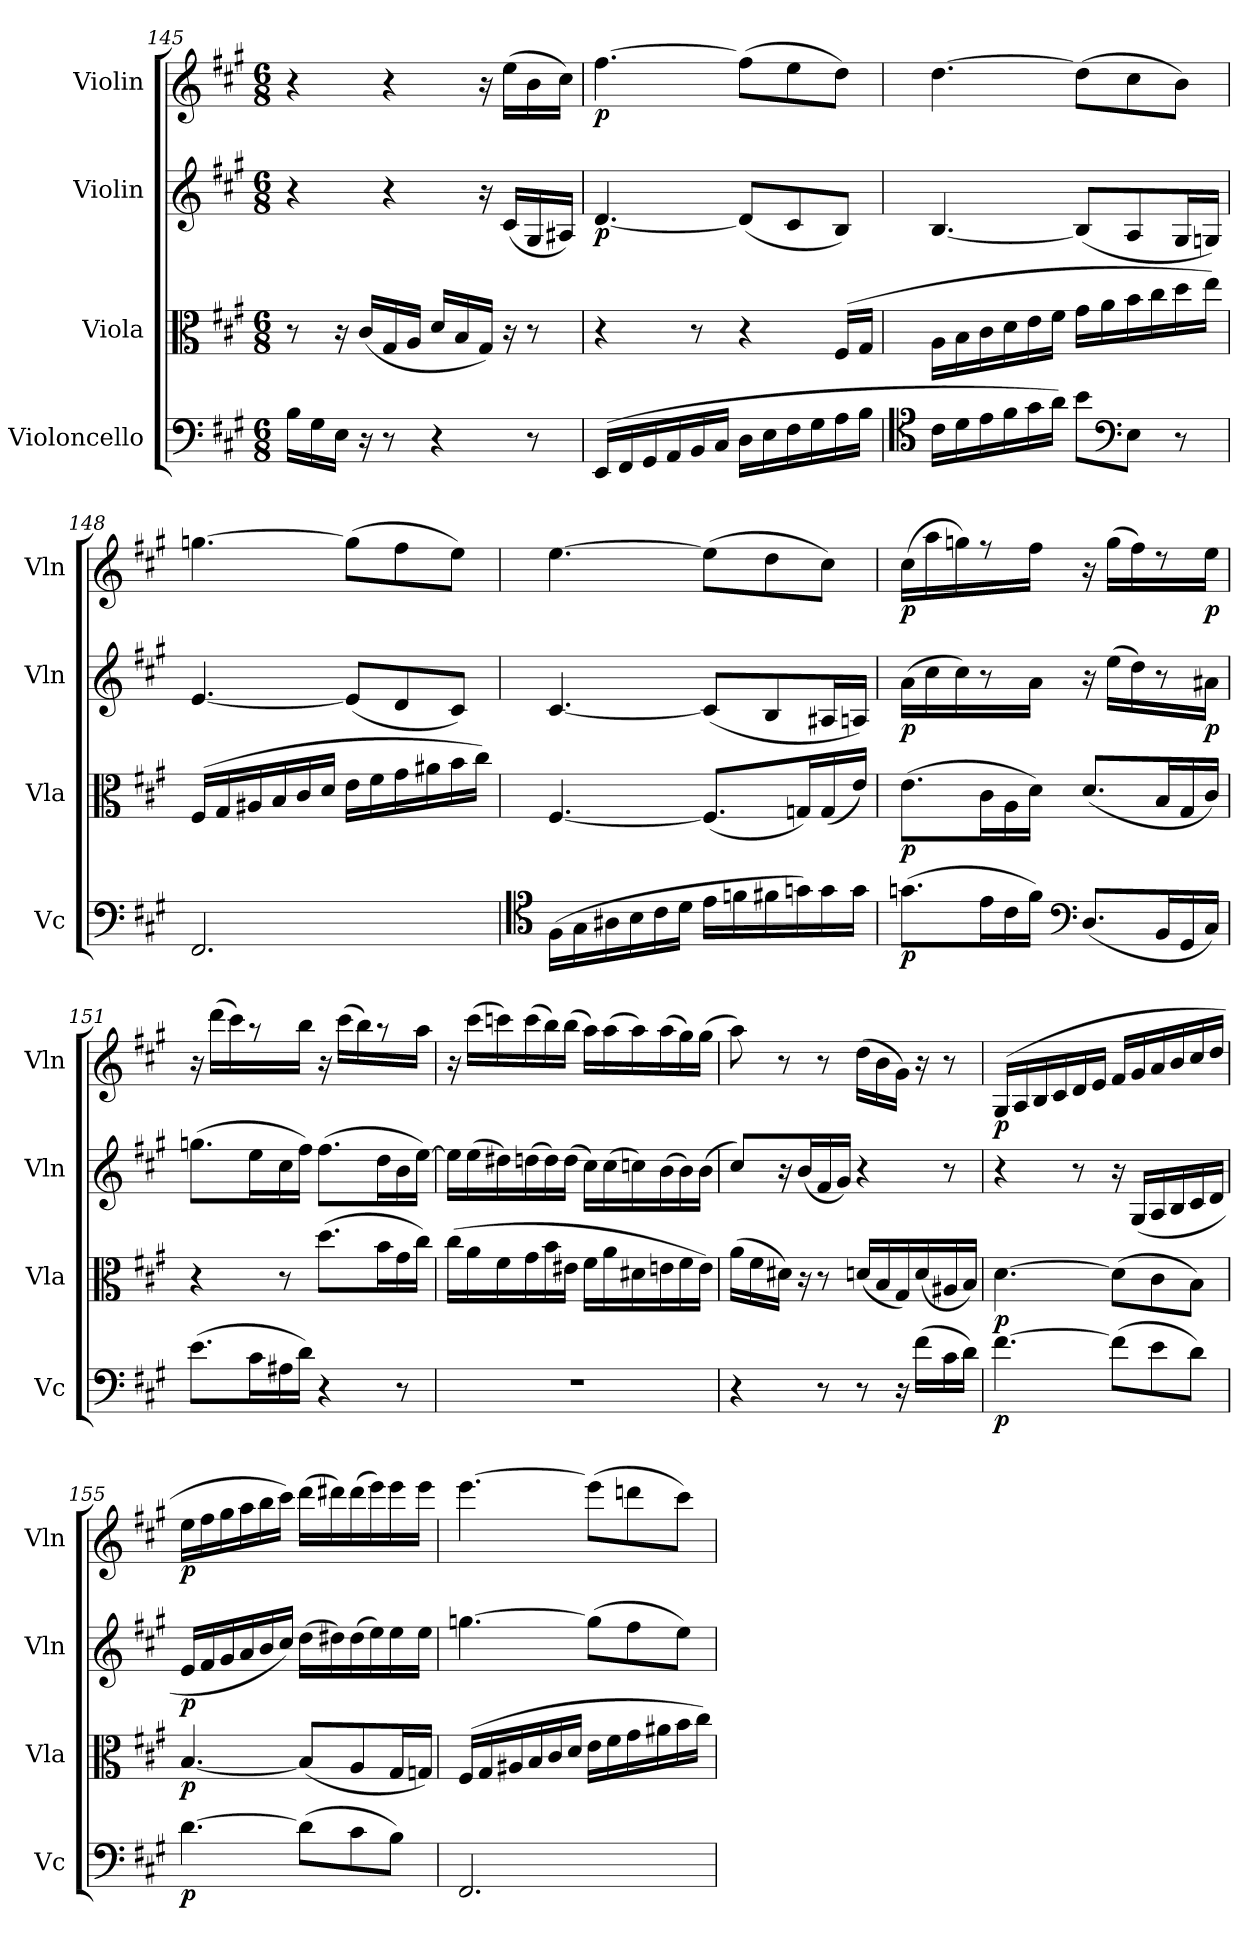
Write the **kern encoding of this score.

**kern	**dynam	**kern	**dynam	**kern	**dynam	**kern	**dynam
*part4	*part4	*part3	*part3	*part2	*part2	*part1	*part1
*staff4	*staff4	*staff3	*staff3	*staff2	*staff2	*staff1	*staff1
*I"Violoncello	*	*I"Viola	*	*I"Violin	*	*I"Violin	*
*I'Vc	*	*I'Vla	*	*I'Vln	*	*I'Vln	*
*clefF4	*	*clefC3	*	*clefG2	*	*clefG2	*
*k[f#c#g#]	*	*k[f#c#g#]	*	*k[f#c#g#]	*	*k[f#c#g#]	*
*A:	*	*A:	*	*A:	*	*A:	*
*M6/8	*	*M6/8	*	*M6/8	*	*M6/8	*
=145	=145	=145	=145	=145	=145	=145	=145
16B\LL	.	8r	.	4r	.	4r	.
16G#\	.	.	.	.	.	.	.
16E\JJ	.	16r	.	.	.	.	.
16r	.	(16c#/LL	.	.	.	.	.
8r	.	16G#/	.	4r	.	4r	.
.	.	16A/JJ	.	.	.	.	.
4r	.	16d/LL	.	.	.	.	.
.	.	16B/	.	.	.	.	.
.	.	16G#/JJ)	.	16r	.	16r	.
.	.	16r	.	(16c#/LL	.	(16ee\LL	.
8r	.	8r	.	16G#/	.	16b\	.
.	.	.	.	16A#X/JJ)	.	16cc#\JJ)	.
=146	=146	=146	=146	=146	=146	=146	=146
(16EE/LL	.	4r	.	[4.d/	p	[4.ff#\	p
16FF#/	.	.	.	.	.	.	.
16GG#/	.	.	.	.	.	.	.
16AA/	.	.	.	.	.	.	.
16BB/	.	8r	.	.	.	.	.
16C#/JJ	.	.	.	.	.	.	.
16D\LL	.	4r	.	(8d/L]	.	(8ff#\L]	.
16E\	.	.	.	.	.	.	.
16F#\	.	.	.	8c#/	.	8ee\	.
16G#\	.	.	.	.	.	.	.
16A\	.	(16F#/LL	.	8B/J)	.	8dd\J)	.
16B\JJ	.	16G#/JJ	.	.	.	.	.
=147	=147	=147	=147	=147	=147	=147	=147
*clefC4	*	*	*	*	*	*	*
16c#\LL	.	16A\LL	.	[4.B/	.	[4.dd\	.
16d\	.	16B\	.	.	.	.	.
16e\	.	16c#\	.	.	.	.	.
16f#\	.	16d\	.	.	.	.	.
16g#\	.	16e\	.	.	.	.	.
16a\JJ)	.	16f#\JJ	.	.	.	.	.
8b\L	.	16g#\LL	.	(8B/L]	.	(8dd\L]	.
.	.	16a\	.	.	.	.	.
*clefF4	*	*	*	*	*	*	*
8E\J	.	16b\	.	8A/	.	8cc#\	.
.	.	16cc#\	.	.	.	.	.
8r	.	16dd\	.	16G#/L	.	8b\J)	.
.	.	16ee\JJ)	.	16Gn/JJ)	.	.	.
=148	=148	=148	=148	=148	=148	=148	=148
2.FF#/	.	(16F#/LL	.	[4.e/	.	[4.ggn\	.
.	.	16G#/	.	.	.	.	.
.	.	16A#X/	.	.	.	.	.
.	.	16B/	.	.	.	.	.
.	.	16c#/	.	.	.	.	.
.	.	16d/JJ	.	.	.	.	.
.	.	16e\LL	.	(8e/L]	.	(8gg\L]	.
.	.	16f#\	.	.	.	.	.
.	.	16g#\	.	8d/	.	8ff#\	.
.	.	16a#X\	.	.	.	.	.
.	.	16b\	.	8c#/J)	.	8ee\J)	.
.	.	16cc#\JJ)	.	.	.	.	.
=149	=149	=149	=149	=149	=149	=149	=149
*clefC4	*	*	*	*	*	*	*
(16F#\LL	.	[4.F#/	.	[4.c#/	.	[4.ee\	.
16G#\	.	.	.	.	.	.	.
16A#X\	.	.	.	.	.	.	.
16B\	.	.	.	.	.	.	.
16c#\	.	.	.	.	.	.	.
16d\JJ	.	.	.	.	.	.	.
16e\LL	.	(8.F#/L]	.	(8c#/L]	.	(8ee\L]	.
16fn\	.	.	.	.	.	.	.
16f#X\	.	.	.	8B/	.	8dd\	.
16gn\)	.	16Gn/L)	.	.	.	.	.
16g\	.	(16G/	.	16A#X/L	.	8cc#\J)	.
16g\JJ	.	16e/JJ)	.	16An/JJ)	.	.	.
=150	=150	=150	=150	=150	=150	=150	=150
(8.gn\L	p	(8.e\L	p	(16a\LL	p	(16cc#\LL	p
.	.	.	.	16cc#\	.	16aa\	.
.	.	.	.	16cc#\)	.	16ggn\)	.
16e\L	.	16c#\L	.	8r	.	8r	.
16c#\	.	16A\	.	.	.	.	.
16f#\JJ)	.	16d\JJ)	.	16a\JJ	.	16ff#\JJ	.
*clefF4	*	*	*	*	*	*	*
(8.D/L	.	(8.d/L	.	16r	.	16r	.
.	.	.	.	(16ee\LL	.	(16gg\LL	.
.	.	.	.	16dd\)	.	16ff#\)	.
16BB/L	.	16B/L	.	8r	.	8r	.
16GG#/	.	16G#/	.	.	.	.	.
16C#/JJ)	.	16c#/JJ)	.	16a#X\JJ	p	16ee\JJ	p
=151	=151	=151	=151	=151	=151	=151	=151
(8.e\L	.	4r	.	(8.ggn\L	.	16r	.
.	.	.	.	.	.	(16ddd\LL	.
.	.	.	.	.	.	16ccc#\)	.
16c#\L	.	.	.	16ee\L	.	8r	.
16A#X\	.	8r	.	16cc#\	.	.	.
16d\JJ)	.	.	.	16ff#\JJ)	.	16bb\JJ	.
4r	.	(8.dd\L	.	(8.ff#\L	.	16r	.
.	.	.	.	.	.	(16ccc#\LL	.
.	.	.	.	.	.	16bb\)	.
.	.	16b\L	.	16dd\L	.	8r	.
8r	.	16g#\	.	16b\	.	.	.
.	.	16cc#\JJ)	.	[16ee\JJ)	.	16aa\JJ	.
=152	=152	=152	=152	=152	=152	=152	=152
2.r	.	(16cc#\LL	.	16ee\LL]	.	16r	.
.	.	16a\	.	(16ee\	.	(16ccc#\LL	.
.	.	16f#\	.	16dd#X\)	.	16cccn\)	.
.	.	16g#\	.	(16ddn\	.	(16ccc\	.
.	.	16b\	.	16dd\)	.	16bb\)	.
.	.	16e#X\JJ	.	(16dd\JJ	.	(16bb\JJ	.
.	.	16f#\LL	.	16cc#\LL)	.	16aa\LL)	.
.	.	16a\	.	(16cc#\	.	(16aa\	.
.	.	16d#X\	.	16ccn\)	.	16aa\)	.
.	.	16en\	.	(16b\	.	(16aa\	.
.	.	16f#\	.	16b\)	.	16gg#\)	.
.	.	16e\JJ)	.	(16b\JJ	.	(16gg#\JJ	.
=153	=153	=153	=153	=153	=153	=153	=153
4r	.	(16a\LL	.	8cc#/L)	.	8aa\)	.
.	.	16f#\	.	.	.	.	.
.	.	16d#X\JJ)	.	16r	.	8r	.
.	.	16r	.	(16b/L	.	.	.
8r	.	8r	.	16f#/	.	8r	.
.	.	.	.	16g#/JJ)	.	.	.
8r	.	(16dn/LL	.	4r	.	(16dd\LL	.
.	.	16B/	.	.	.	16b\	.
16r	.	16G#/)	.	.	.	16g#\JJ)	.
(16f#\LL	.	(16d/	.	.	.	16r	.
16c#\	.	16A#X/	.	8r	.	8r	.
16d\JJ)	.	16B/JJ)	.	.	.	.	.
=154	=154	=154	=154	=154	=154	=154	=154
[4.f#\	p	[4.d\	p	4r	.	(16G#/LL	p
.	.	.	.	.	.	16A/	.
.	.	.	.	.	.	16B/	.
.	.	.	.	.	.	16c#/	.
.	.	.	.	8r	.	16d/	.
.	.	.	.	.	.	16e/JJ	.
(8f#\L]	.	(8d\L]	.	16r	.	16f#/LL	.
.	.	.	.	(16G#/LL	.	16g#/	.
8e\	.	8c#\	.	16A/	.	16a/	.
.	.	.	.	16B/	.	16b/	.
8d\J)	.	8B\J)	.	16c#/	.	16cc#/	.
.	.	.	.	16d/JJ	.	16dd/JJ	.
=155	=155	=155	=155	=155	=155	=155	=155
[4.d\	p	[4.B/	p	16e/LL	p	16ee\LL	p
.	.	.	.	16f#/	.	16ff#\	.
.	.	.	.	16g#/	.	16gg#\	.
.	.	.	.	16a/	.	16aa\	.
.	.	.	.	16b/	.	16bb\	.
.	.	.	.	16cc#/JJ)	.	16ccc#\JJ)	.
(8d\L]	.	(8B/L]	.	(16dd\LL	.	(16ddd\LL	.
.	.	.	.	16dd#X\)	.	16ddd#X\)	.
8c#\	.	8A/	.	(16dd#\	.	(16ddd#\	.
.	.	.	.	16ee\)	.	16eee\)	.
8B\J)	.	16G#/L	.	16ee\	.	16eee\	.
.	.	16Gn/JJ)	.	16ee\JJ	.	16eee\JJ	.
=156	=156	=156	=156	=156	=156	=156	=156
2.FF#/	.	(16F#/LL	.	[4.ggn\	.	[4.eee\	.
.	.	16G#/	.	.	.	.	.
.	.	16A#X/	.	.	.	.	.
.	.	16B/	.	.	.	.	.
.	.	16c#/	.	.	.	.	.
.	.	16d/JJ	.	.	.	.	.
.	.	16e\LL	.	(8gg\L]	.	(8eee\L]	.
.	.	16f#\	.	.	.	.	.
.	.	16g#\	.	8ff#\	.	8dddn\	.
.	.	16a#X\	.	.	.	.	.
.	.	16b\	.	8ee\J)	.	8ccc#\J)	.
.	.	16cc#\JJ)	.	.	.	.	.
=	=	=	=	=	=	=	=
*-	*-	*-	*-	*-	*-	*-	*-
